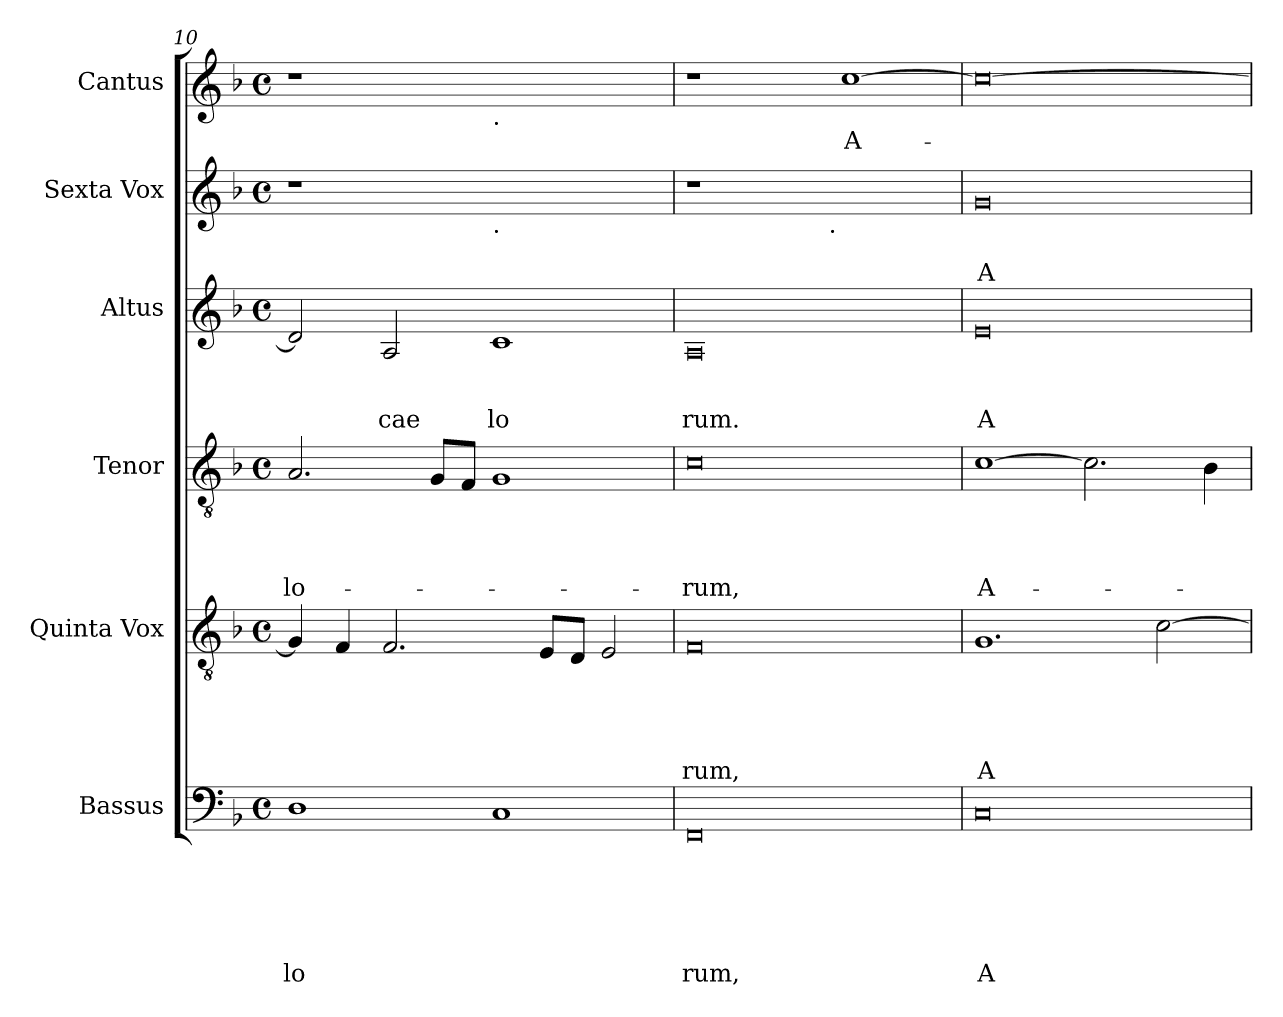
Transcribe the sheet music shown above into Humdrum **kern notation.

**kern	**text	**text	**text	**text	**text	**text	**kern	**text	**text	**text	**text	**text	**kern	**text	**text	**text	**text	**kern	**text	**text	**text	**kern	**text	**text	**kern	**text
*part6	*part6	*part6	*part6	*part6	*part6	*part6	*part5	*part5	*part5	*part5	*part5	*part5	*part4	*part4	*part4	*part4	*part4	*part3	*part3	*part3	*part3	*part2	*part2	*part2	*part1	*part1
*staff6	*staff6	*staff6	*staff6	*staff6	*staff6	*staff6	*staff5	*staff5	*staff5	*staff5	*staff5	*staff5	*staff4	*staff4	*staff4	*staff4	*staff4	*staff3	*staff3	*staff3	*staff3	*staff2	*staff2	*staff2	*staff1	*staff1
*I"Bassus	*	*	*	*	*	*	*I"Quinta Vox	*	*	*	*	*	*I"Tenor	*	*	*	*	*I"Altus	*	*	*	*I"Sexta Vox	*	*	*I"Cantus	*
*clefF4	*	*	*	*	*	*	*clefGv2	*	*	*	*	*	*clefGv2	*	*	*	*	*clefG2	*	*	*	*clefG2	*	*	*clefG2	*
*k[b-]	*	*	*	*	*	*	*k[b-]	*	*	*	*	*	*k[b-]	*	*	*	*	*k[b-]	*	*	*	*k[b-]	*	*	*k[b-]	*
*F:	*	*	*	*	*	*	*F:	*	*	*	*	*	*F:	*	*	*	*	*F:	*	*	*	*F:	*	*	*F:	*
*M4/4	*	*	*	*	*	*	*M4/4	*	*	*	*	*	*M4/4	*	*	*	*	*M4/4	*	*	*	*M4/4	*	*	*M4/4	*
*met(c)	*	*	*	*	*	*	*met(c)	*	*	*	*	*	*met(c)	*	*	*	*	*met(c)	*	*	*	*met(c)	*	*	*met(c)	*
=10	=10	=10	=10	=10	=10	=10	=10	=10	=10	=10	=10	=10	=10	=10	=10	=10	=10	=10	=10	=10	=10	=10	=10	=10	=10	=10
!	!	!	!	!	!	!LO:LY:b	!	!	!	!	!	!	!	!	!	!	!LO:LY:b	!	!	!	!	!	!	!	!	!
1D	.	.	.	.	.	lo	4G/]	.	.	.	.	.	2.A/	.	.	.	-lo-	2d/]	.	.	.	1r	.	.	1r	.
.	.	.	.	.	.	.	4F/	.	.	.	.	.	.	.	.	.	.	.	.	.	.	.	.	.	.	.
!	!	!	!	!	!	!	!	!	!	!	!	!	!	!	!	!	!	!	!	!	!LO:LY:b	!	!	!	!	!
.	.	.	.	.	.	.	2.F/	.	.	.	.	.	.	.	.	.	.	2A/	.	.	-cae	.	.	.	.	.
.	.	.	.	.	.	.	.	.	.	.	.	.	8G/L	.	.	.	.	.	.	.	.	.	.	.	.	.
.	.	.	.	.	.	.	.	.	.	.	.	.	8F/J	.	.	.	.	.	.	.	.	.	.	.	.	.
!	!	!	!	!	!	!	!	!	!	!	!	!	!	!	!	!	!	!	!	!	!	!	!	!	!LO:TX:b:t=.	!
!	!	!	!	!	!	!	!	!	!	!	!	!	!	!	!	!	!	!	!	!	!	!LO:TX:b:t=.	!	!	!	!
!	!	!	!	!	!	!	!	!	!	!	!	!	!	!	!	!	!	!	!	!	!LO:LY:b	!	!	!	!	!
1C	.	.	.	.	.	.	.	.	.	.	.	.	1G	.	.	.	.	1c	.	.	lo	1ryy	.	.	1ryy	.
.	.	.	.	.	.	.	8E/L	.	.	.	.	.	.	.	.	.	.	.	.	.	.	.	.	.	.	.
.	.	.	.	.	.	.	8D/J	.	.	.	.	.	.	.	.	.	.	.	.	.	.	.	.	.	.	.
.	.	.	.	.	.	.	2E/	.	.	.	.	.	.	.	.	.	.	.	.	.	.	.	.	.	.	.
=11!	=11!	=11!	=11!	=11!	=11!	=11!	=11!	=11!	=11!	=11!	=11!	=11!	=11!	=11!	=11!	=11!	=11!	=11!	=11!	=11!	=11!	=11!	=11!	=11!	=11!	=11!
!	!	!	!	!	!	!LO:LY:b	!	!	!	!	!	!LO:LY:b	!	!	!	!	!LO:LY:b	!	!	!	!LO:LY:b	!	!	!	!	!
*	*	*	*	*	*	*	*	*	*	*	*	*	*	*	*	*	*	*	*	*	*	*^	*	*	*	*
0FF	.	.	.	.	.	rum,	0F	.	.	.	.	rum,	0c	.	.	.	-rum,	0A	.	.	rum.	1r	2ryy	.	.	1r	.
.	.	.	.	.	.	.	.	.	.	.	.	.	.	.	.	.	.	.	.	.	.	.	4...ryy	.	.	.	.
!	!	!	!	!	!	!	!	!	!	!	!	!	!	!	!	!	!	!	!	!	!	!	!LO:TX:b:t=.	!	!	!	!
.	.	.	.	.	.	.	.	.	.	.	.	.	.	.	.	.	.	.	.	.	.	.	1ryy	.	.	.	.
!	!	!	!	!	!	!	!	!	!	!	!	!	!	!	!	!	!	!	!	!	!	!	!	!	!	!	!LO:LY:b
.	.	.	.	.	.	.	.	.	.	.	.	.	.	.	.	.	.	.	.	.	.	1ryy	.	.	.	[>1cc	A-
.	.	.	.	.	.	.	.	.	.	.	.	.	.	.	.	.	.	.	.	.	.	.	32ryy	.	.	.	.
=12!	=12!	=12!	=12!	=12!	=12!	=12!	=12!	=12!	=12!	=12!	=12!	=12!	=12!	=12!	=12!	=12!	=12!	=12!	=12!	=12!	=12!	=12!	=12!	=12!	=12!	=12!	=12!
!	!	!	!	!	!	!LO:LY:b	!	!	!	!	!	!LO:LY:b	!	!	!	!	!LO:LY:b	!	!	!	!LO:LY:b	!	!	!	!LO:LY:b	!	!
*	*	*	*	*	*	*	*	*	*	*	*	*	*	*	*	*	*	*	*	*	*	*v	*v	*	*	*	*
0C	.	.	.	.	.	A	1.G	.	.	.	.	A	[>1c	.	.	.	A-	0e	.	.	A	0g	.	A	0cc_	.
.	.	.	.	.	.	.	.	.	.	.	.	.	2.c\]	.	.	.	.	.	.	.	.	.	.	.	.	.
.	.	.	.	.	.	.	[>2c\	.	.	.	.	.	.	.	.	.	.	.	.	.	.	.	.	.	.	.
.	.	.	.	.	.	.	.	.	.	.	.	.	4B-\	.	.	.	.	.	.	.	.	.	.	.	.	.
=!	=!	=!	=!	=!	=!	=!	=!	=!	=!	=!	=!	=!	=!	=!	=!	=!	=!	=!	=!	=!	=!	=!	=!	=!	=!	=!
*-	*-	*-	*-	*-	*-	*-	*-	*-	*-	*-	*-	*-	*-	*-	*-	*-	*-	*-	*-	*-	*-	*-	*-	*-	*-	*-
